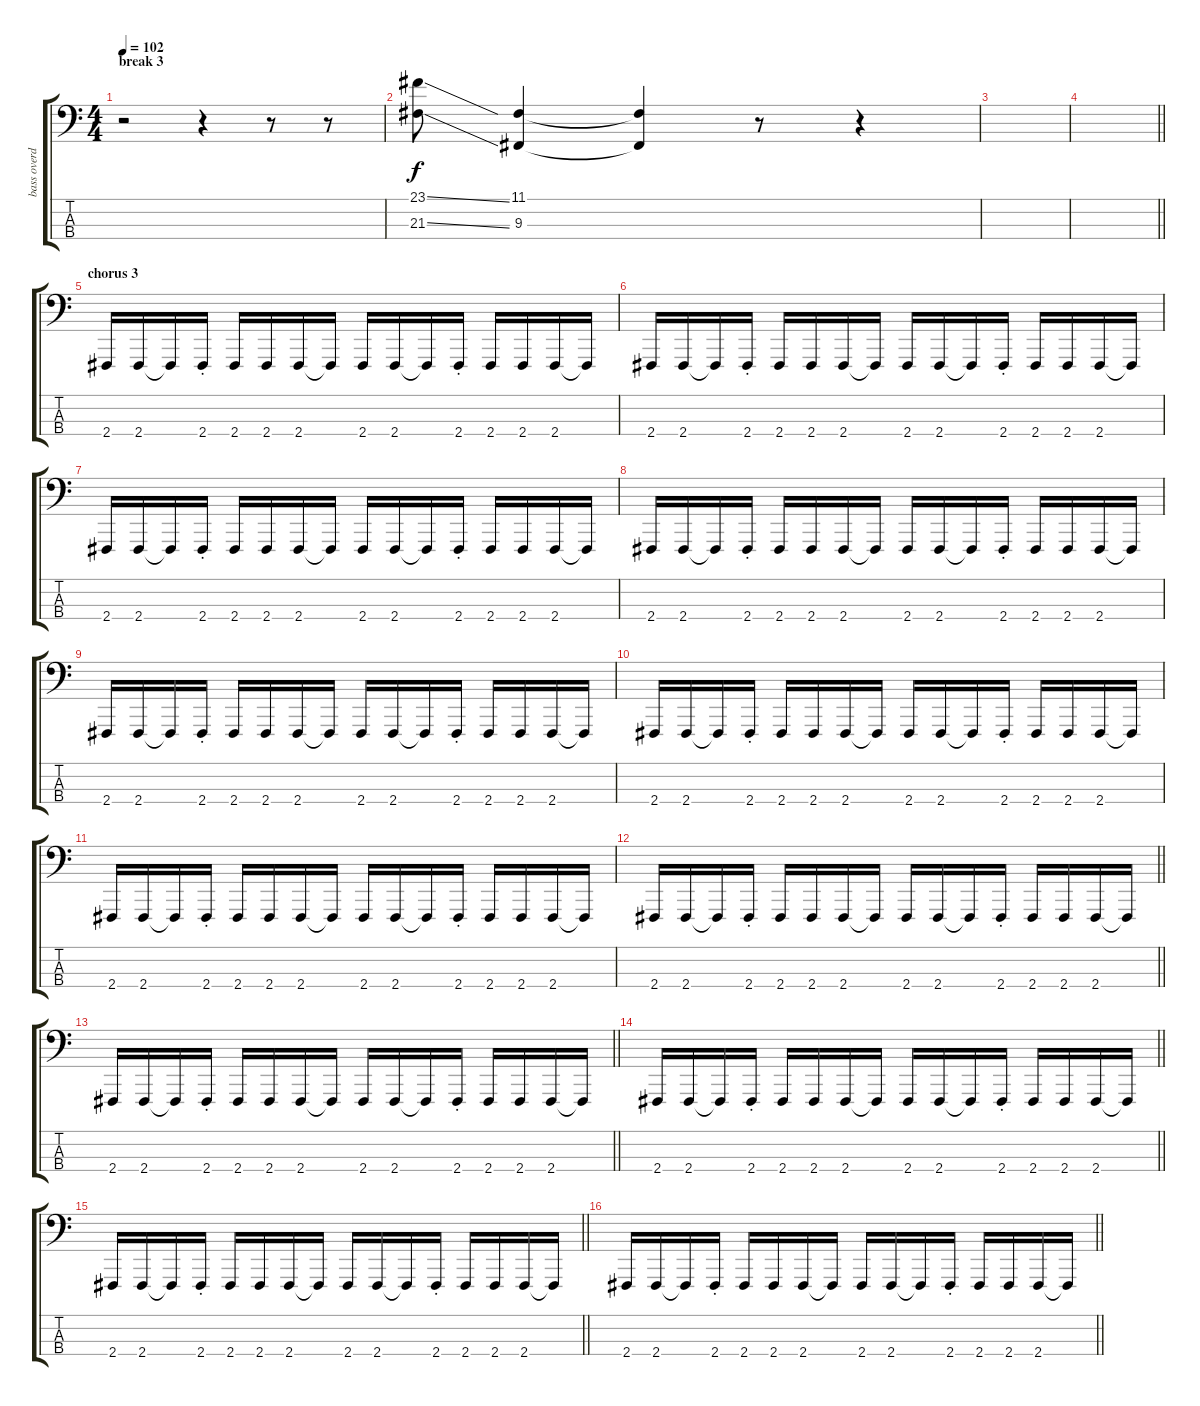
\track ("bass overdrive" "bass overd") {instrument lead2sawtooth}
\staff {score tabs}
\tuning (G2 D2 A1 E1) {hide}
\ts (4 4)
\section ("" "break 3")
\tempo 102
\clef f4
\ks c
r.2{dy f} r.4 r.8 r.8 |
(23.1{ss} 21.3{ss}).8 (11.1 9.3).4 (11.1{t} 9.3{t}).4 r.8 r.4 |
|
\barLineRight lightlight
|
\section ("" "chorus 3")
2.4.16 2.4.16 2.4{t}.16 2.4{st}.16 2.4.16 2.4.16 2.4.16 2.4{t}.16 2.4.16 2.4.16 2.4{t}.16 2.4{st}.16 2.4.16 2.4.16 2.4.16 2.4{t}.16 |
2.4.16 2.4.16 2.4{t}.16 2.4{st}.16 2.4.16 2.4.16 2.4.16 2.4{t}.16 2.4.16 2.4.16 2.4{t}.16 2.4{st}.16 2.4.16 2.4.16 2.4.16 2.4{t}.16 |
2.4.16 2.4.16 2.4{t}.16 2.4{st}.16 2.4.16 2.4.16 2.4.16 2.4{t}.16 2.4.16 2.4.16 2.4{t}.16 2.4{st}.16 2.4.16 2.4.16 2.4.16 2.4{t}.16 |
2.4.16 2.4.16 2.4{t}.16 2.4{st}.16 2.4.16 2.4.16 2.4.16 2.4{t}.16 2.4.16 2.4.16 2.4{t}.16 2.4{st}.16 2.4.16 2.4.16 2.4.16 2.4{t}.16 |
2.4.16 2.4.16 2.4{t}.16 2.4{st}.16 2.4.16 2.4.16 2.4.16 2.4{t}.16 2.4.16 2.4.16 2.4{t}.16 2.4{st}.16 2.4.16 2.4.16 2.4.16 2.4{t}.16 |
2.4.16 2.4.16 2.4{t}.16 2.4{st}.16 2.4.16 2.4.16 2.4.16 2.4{t}.16 2.4.16 2.4.16 2.4{t}.16 2.4{st}.16 2.4.16 2.4.16 2.4.16 2.4{t}.16 |
2.4.16 2.4.16 2.4{t}.16 2.4{st}.16 2.4.16 2.4.16 2.4.16 2.4{t}.16 2.4.16 2.4.16 2.4{t}.16 2.4{st}.16 2.4.16 2.4.16 2.4.16 2.4{t}.16 |
\barLineRight lightlight
2.4.16 2.4.16 2.4{t}.16 2.4{st}.16 2.4.16 2.4.16 2.4.16 2.4{t}.16 2.4.16 2.4.16 2.4{t}.16 2.4{st}.16 2.4.16 2.4.16 2.4.16 2.4{t}.16 |
\barLineRight lightlight
2.4.16 2.4.16 2.4{t}.16 2.4{st}.16 2.4.16 2.4.16 2.4.16 2.4{t}.16 2.4.16 2.4.16 2.4{t}.16 2.4{st}.16 2.4.16 2.4.16 2.4.16 2.4{t}.16 |
\barLineRight lightlight
2.4.16 2.4.16 2.4{t}.16 2.4{st}.16 2.4.16 2.4.16 2.4.16 2.4{t}.16 2.4.16 2.4.16 2.4{t}.16 2.4{st}.16 2.4.16 2.4.16 2.4.16 2.4{t}.16 |
\barLineRight lightlight
2.4.16 2.4.16 2.4{t}.16 2.4{st}.16 2.4.16 2.4.16 2.4.16 2.4{t}.16 2.4.16 2.4.16 2.4{t}.16 2.4{st}.16 2.4.16 2.4.16 2.4.16 2.4{t}.16 |
\barLineRight lightlight
2.4.16 2.4.16 2.4{t}.16 2.4{st}.16 2.4.16 2.4.16 2.4.16 2.4{t}.16 2.4.16 2.4.16 2.4{t}.16 2.4{st}.16 2.4.16 2.4.16 2.4.16 2.4{t}.16
